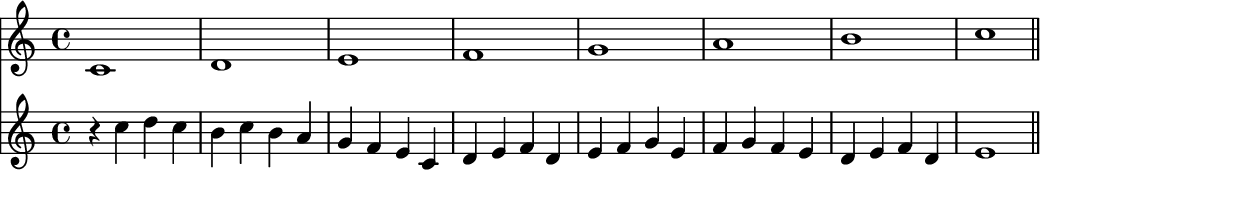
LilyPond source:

%% Generated by lilypond-book
%% Options: [indent=0\mm,line-width=512\pt]
\include "lilypond-book-preamble.ly"


% ****************************************************************
% Start cut-&-pastable-section
% ****************************************************************



\paper {
  indent = 0\mm
  line-width = 512\pt
  % offset the left padding, also add 1mm as lilypond creates cropped
  % images with a little space on the right
  line-width = #(- line-width (* mm  3.000000) (* mm 1))
}

\layout {
  
}





% ****************************************************************
% ly snippet:
% ****************************************************************
\sourcefileline 141
<< 
\new Staff {
\relative c' {
c1 d e f g a b c \bar "||"
}}
\new Staff { 
\relative c'' {
r4 c d c b c b a g f e c d e f d e f g e f g f e d e f d e1
}}>>




% ****************************************************************
% end ly snippet
% ****************************************************************
